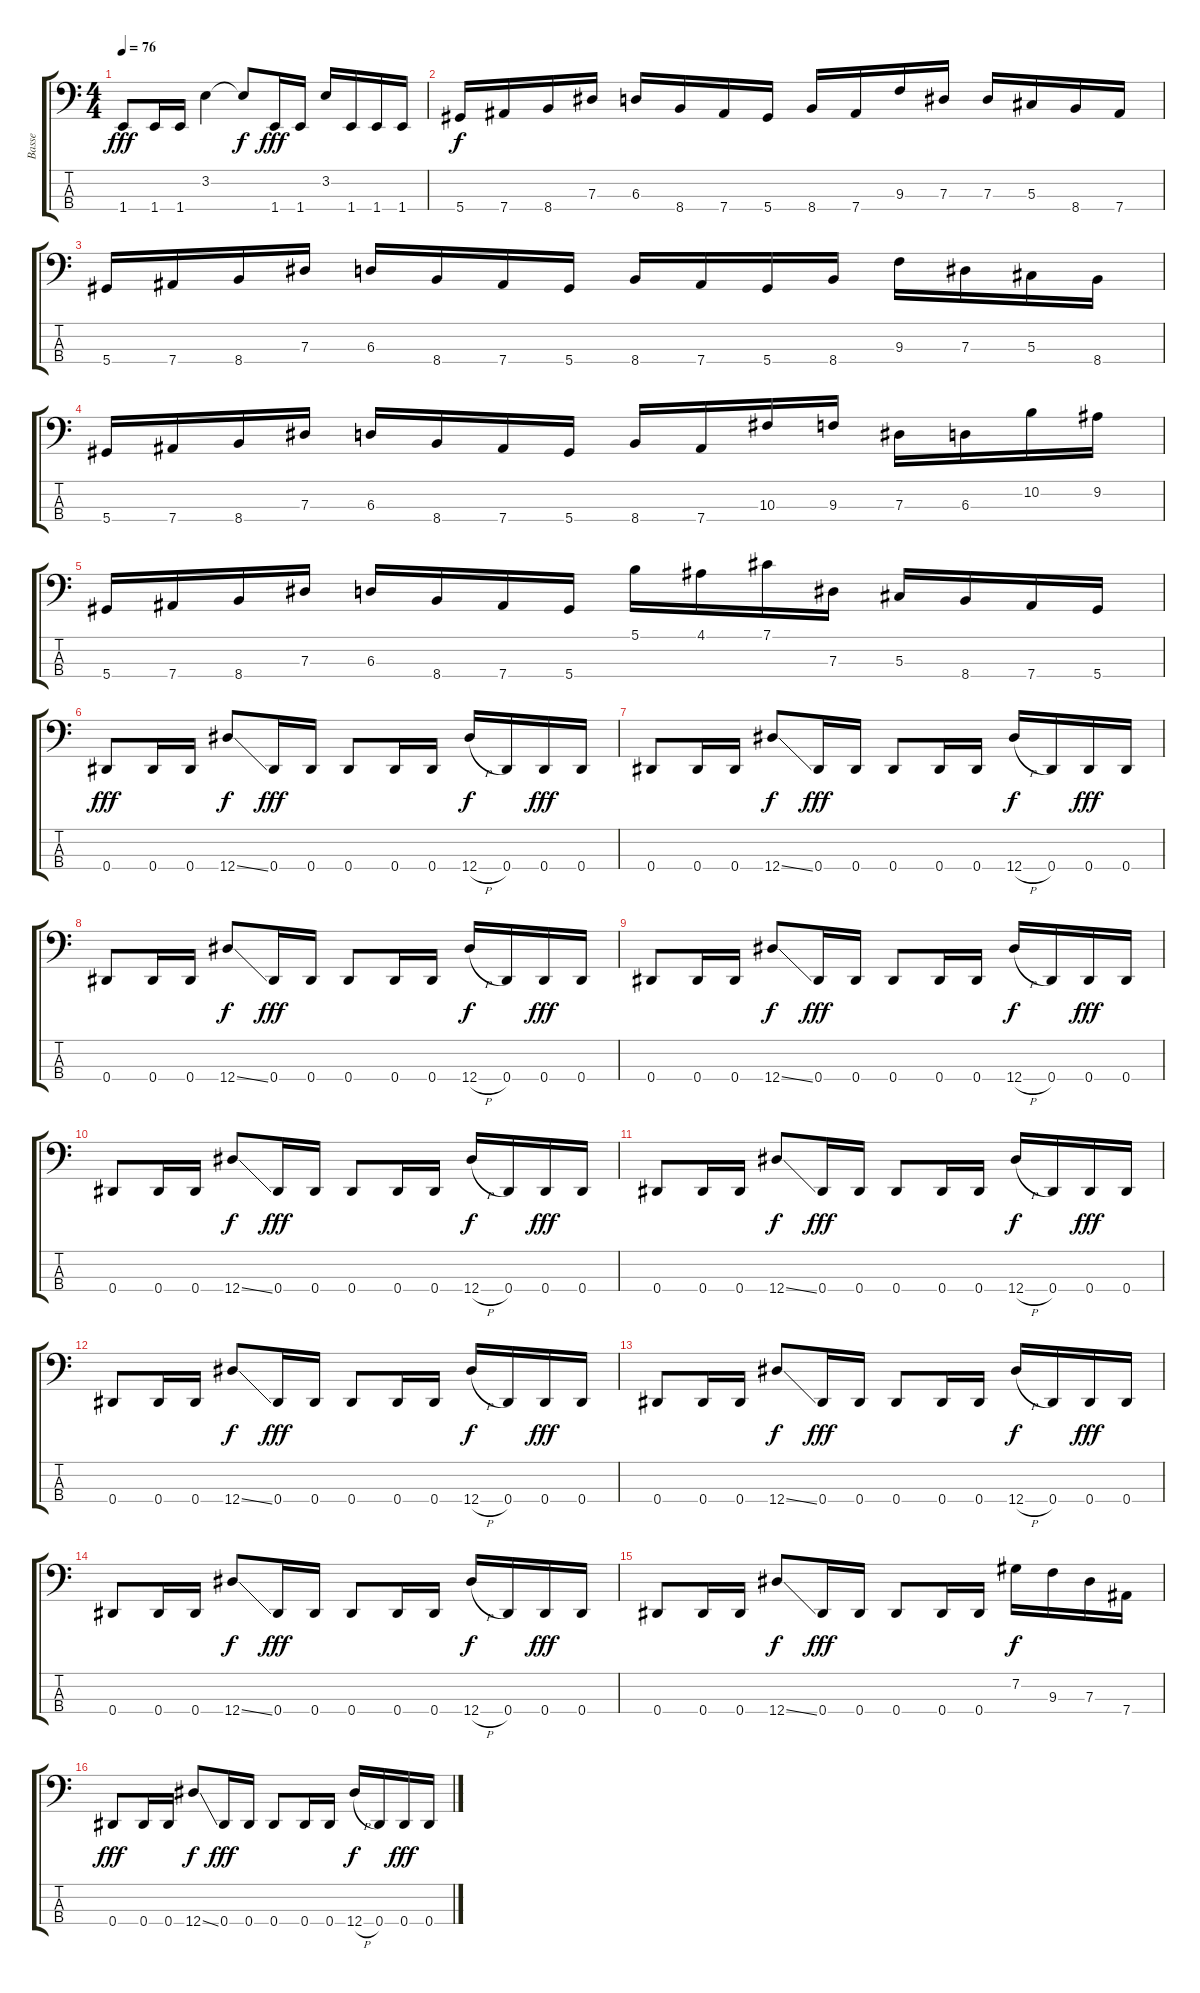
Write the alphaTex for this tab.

\track ("Basse" "Basse") {instrument electricbasspick}
\staff {score tabs}
\tuning (Gb2 Db2 Ab1 Eb1) {hide}
\ts (4 4)
\tempo 76
\clef f4
\ks c
1.4.8{dy fff} 1.4.16 1.4.16 3.2.4 3.2{t}.8{dy f} 1.4.16{dy fff} 1.4.16 3.2.16 1.4.16 1.4.16 1.4.16 |
5.4.16{dy f} 7.4.16 8.4.16 7.3.16 6.3.16 8.4.16 7.4.16 5.4.16 8.4.16 7.4.16 9.3.16 7.3.16 7.3.16 5.3.16 8.4.16 7.4.16 |
5.4.16 7.4.16 8.4.16 7.3.16 6.3.16 8.4.16 7.4.16 5.4.16 8.4.16 7.4.16 5.4.16 8.4.16 9.3.16 7.3.16 5.3.16 8.4.16 |
5.4.16 7.4.16 8.4.16 7.3.16 6.3.16 8.4.16 7.4.16 5.4.16 8.4.16 7.4.16 10.3.16 9.3.16 7.3.16 6.3.16 10.2.16 9.2.16 |
5.4.16 7.4.16 8.4.16 7.3.16 6.3.16 8.4.16 7.4.16 5.4.16 5.1.16 4.1.16 7.1.16 7.3.16 5.3.16 8.4.16 7.4.16 5.4.16 |
0.4.8{dy fff} 0.4.16 0.4.16 12.4{ss}.8{dy f} 0.4.16{dy fff} 0.4.16 0.4.8 0.4.16 0.4.16 12.4{h}.16{dy f} 0.4.16 0.4.16{dy fff} 0.4.16 |
0.4.8 0.4.16 0.4.16 12.4{ss}.8{dy f} 0.4.16{dy fff} 0.4.16 0.4.8 0.4.16 0.4.16 12.4{h}.16{dy f} 0.4.16 0.4.16{dy fff} 0.4.16 |
0.4.8 0.4.16 0.4.16 12.4{ss}.8{dy f} 0.4.16{dy fff} 0.4.16 0.4.8 0.4.16 0.4.16 12.4{h}.16{dy f} 0.4.16 0.4.16{dy fff} 0.4.16 |
0.4.8 0.4.16 0.4.16 12.4{ss}.8{dy f} 0.4.16{dy fff} 0.4.16 0.4.8 0.4.16 0.4.16 12.4{h}.16{dy f} 0.4.16 0.4.16{dy fff} 0.4.16 |
0.4.8 0.4.16 0.4.16 12.4{ss}.8{dy f} 0.4.16{dy fff} 0.4.16 0.4.8 0.4.16 0.4.16 12.4{h}.16{dy f} 0.4.16 0.4.16{dy fff} 0.4.16 |
0.4.8 0.4.16 0.4.16 12.4{ss}.8{dy f} 0.4.16{dy fff} 0.4.16 0.4.8 0.4.16 0.4.16 12.4{h}.16{dy f} 0.4.16 0.4.16{dy fff} 0.4.16 |
0.4.8 0.4.16 0.4.16 12.4{ss}.8{dy f} 0.4.16{dy fff} 0.4.16 0.4.8 0.4.16 0.4.16 12.4{h}.16{dy f} 0.4.16 0.4.16{dy fff} 0.4.16 |
0.4.8 0.4.16 0.4.16 12.4{ss}.8{dy f} 0.4.16{dy fff} 0.4.16 0.4.8 0.4.16 0.4.16 12.4{h}.16{dy f} 0.4.16 0.4.16{dy fff} 0.4.16 |
0.4.8 0.4.16 0.4.16 12.4{ss}.8{dy f} 0.4.16{dy fff} 0.4.16 0.4.8 0.4.16 0.4.16 12.4{h}.16{dy f} 0.4.16 0.4.16{dy fff} 0.4.16 |
0.4.8 0.4.16 0.4.16 12.4{ss}.8{dy f} 0.4.16{dy fff} 0.4.16 0.4.8 0.4.16 0.4.16 7.2.16{dy f} 9.3.16 7.3.16 7.4.16 |
0.4.8{dy fff} 0.4.16 0.4.16 12.4{ss}.8{dy f} 0.4.16{dy fff} 0.4.16 0.4.8 0.4.16 0.4.16 12.4{h}.16{dy f} 0.4.16 0.4.16{dy fff} 0.4.16
